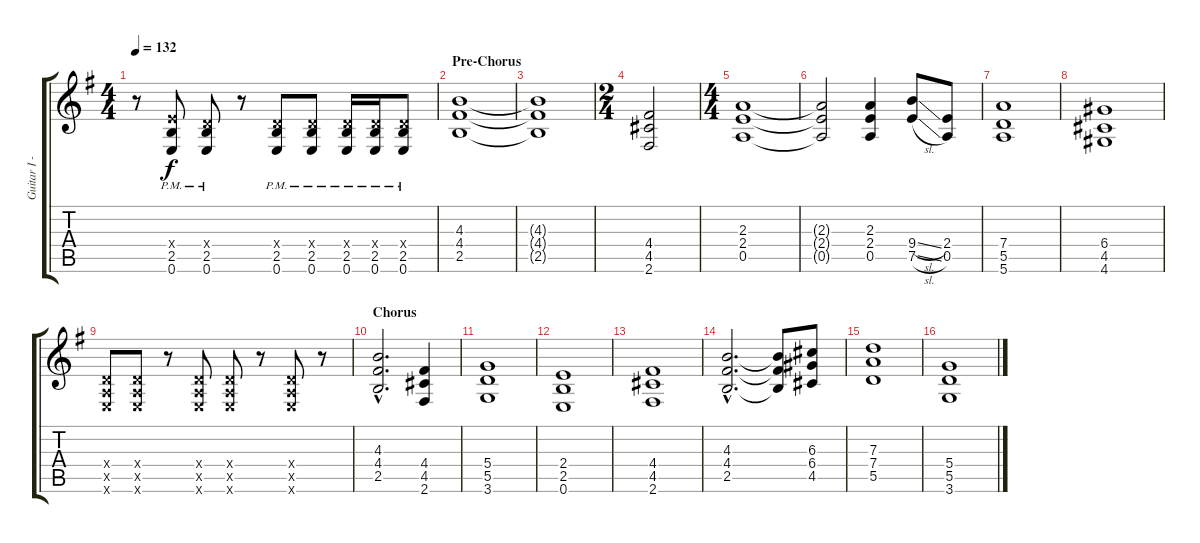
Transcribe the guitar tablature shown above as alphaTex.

\track ("Guitar I - Mark Jansen" "Guitar I -") {instrument distortionguitar}
\staff {score tabs}
\tuning (E4 B3 G3 D3 A2 E2) {hide}
\ts (4 4)
\tempo 132
\clef g2
\ks g
r.8{dy f} (2.4{x} 2.5{pm} 0.6{pm}).8 (0.4{x} 2.5{pm} 0.6{pm}).8 r.8 (0.4{x} 2.5{pm} 0.6{pm}).8 (0.4{x} 2.5{pm} 0.6{pm}).8 (0.4{x} 2.5{pm} 0.6{pm}).16 (0.4{x} 2.5{pm} 0.6{pm}).16 (0.4{x} 2.5{pm} 0.6{pm}).8 |
\section ("" "Pre-Chorus")
(4.3 4.4 2.5).1 |
(4.3{t} 4.4{t} 2.5{t}).1 |
\ts (2 4)
(4.4 4.5 2.6).2 |
\ts (4 4)
(2.3 2.4 0.5).1 |
(2.3{t} 2.4{t} 0.5{t}).2 (2.3 2.4 0.5).4 (9.4{sl} 7.5{sl}).8 (2.4 0.5).8 |
(7.4 5.5 5.6).1 |
(6.4 4.5 4.6).1 |
(0.4{x} 0.5{x} 0.6{x}).8 (0.4{x} 0.5{x} 0.6{x}).8 r.8 (0.4{x} 0.5{x} 0.6{x}).8 (0.4{x} 0.5{x} 0.6{x}).8 r.8 (0.4{x} 0.5{x} 0.6{x}).8 r.8 |
\section ("" "Chorus")
(4.3{hac} 4.4{hac} 2.5{hac}).2{d} (4.4 4.5 2.6).4 |
(5.4 5.5 3.6).1 |
(2.4 2.5 0.6).1 |
(4.4 4.5 2.6).1 |
(4.3{hac} 4.4{hac} 2.5{hac}).2{d} (4.3{t} 4.4{t} 2.5{t}).8 (6.3 6.4 4.5).8 |
(7.3 7.4 5.5).1 |
(5.4 5.5 3.6).1
